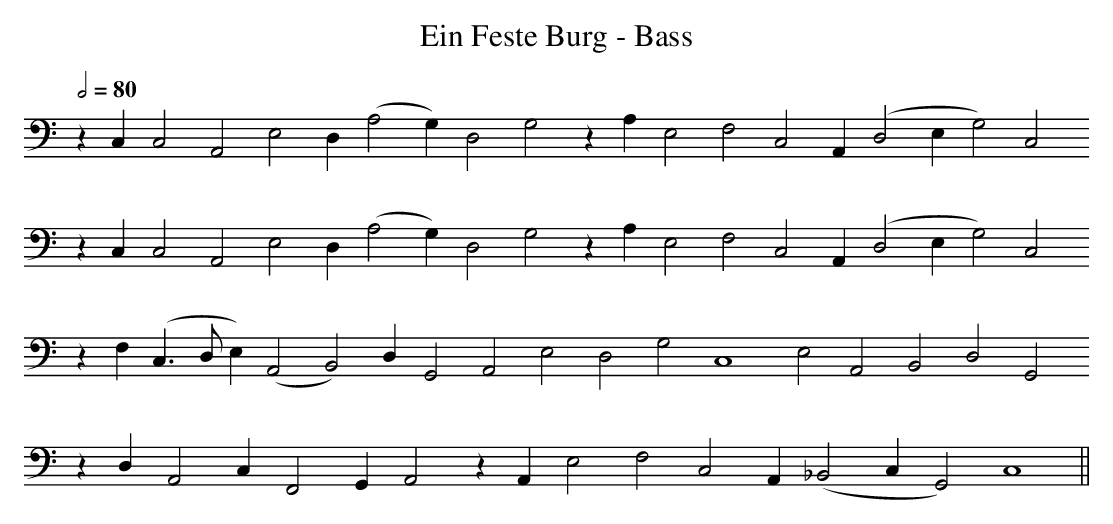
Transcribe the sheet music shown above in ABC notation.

X:1
T: Ein Feste Burg - Bass
Q: 1/2=80
K: C
V:4 Bass clef=bass octave=-1
L:1/4
zCC2A,2E2D(A2G)D2G2 zAE2F2C2A,(D2EG2)C2
zCC2A,2E2D(A2G)D2G2 zAE2F2C2A,(D2EG2)C2
zF(C>DE)(A,2B,2)D G,2A,2E2 D2G2C4 E2A,2B,2D2G,2
zDA,2CF,2G,A,2zA,E2 F2C2A,(_B,2CG,2) C4||
